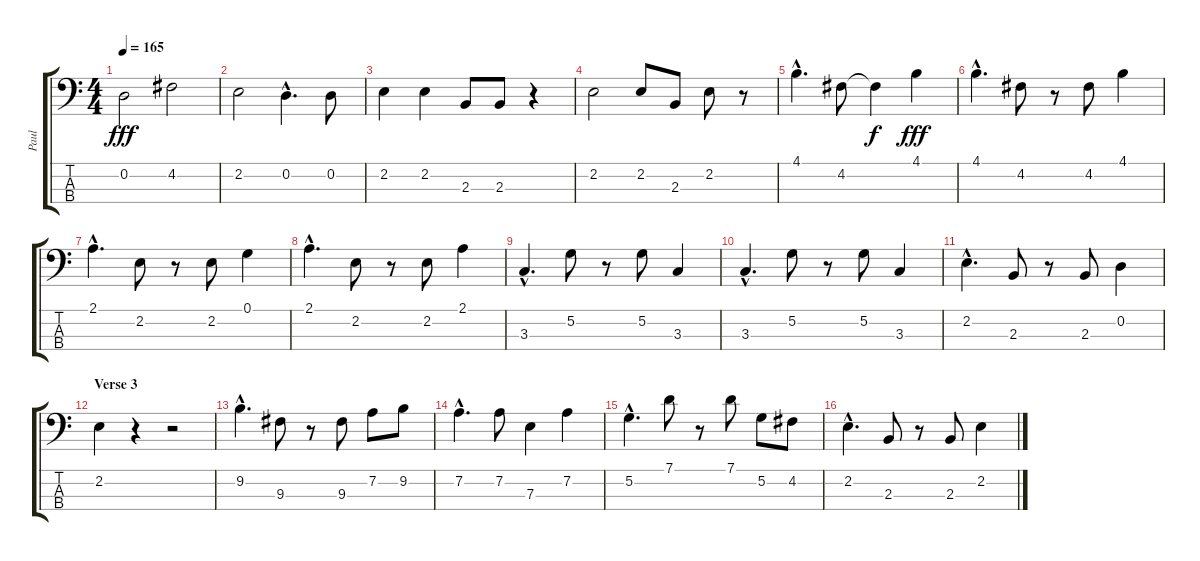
\track ("Paul" "Paul") {instrument electricbasspick}
\staff {score tabs}
\tuning (G2 D2 A1 E1) {hide}
\ts (4 4)
\tempo 165
\clef f4
\ks c
0.2.2{dy fff} 4.2.2 |
2.2.2 0.2{hac}.4{d} 0.2.8 |
2.2.4 2.2.4 2.3.8 2.3.8 r.4 |
2.2.2 2.2.8 2.3.8 2.2.8 r.8 |
4.1{hac}.4{d} 4.2.8 4.2{t}.4{dy f} 4.1.4{dy fff} |
4.1{hac}.4{d} 4.2.8 r.8 4.2.8 4.1.4 |
2.1{hac}.4{d} 2.2.8 r.8 2.2.8 0.1.4 |
2.1{hac}.4{d} 2.2.8 r.8 2.2.8 2.1.4 |
3.3{hac}.4{d} 5.2.8 r.8 5.2.8 3.3.4 |
3.3{hac}.4{d} 5.2.8 r.8 5.2.8 3.3.4 |
2.2{hac}.4{d} 2.3.8 r.8 2.3.8 0.2.4 |
\section ("" "Verse 3")
2.2.4 r.4 r.2 |
9.2{hac}.4{d} 9.3.8 r.8 9.3.8 7.2.8 9.2.8 |
7.2{hac}.4{d} 7.2.8 7.3.4 7.2.4 |
5.2{hac}.4{d} 7.1.8 r.8 7.1.8 5.2.8 4.2.8 |
2.2{hac}.4{d} 2.3.8 r.8 2.3.8 2.2{ss}.4
